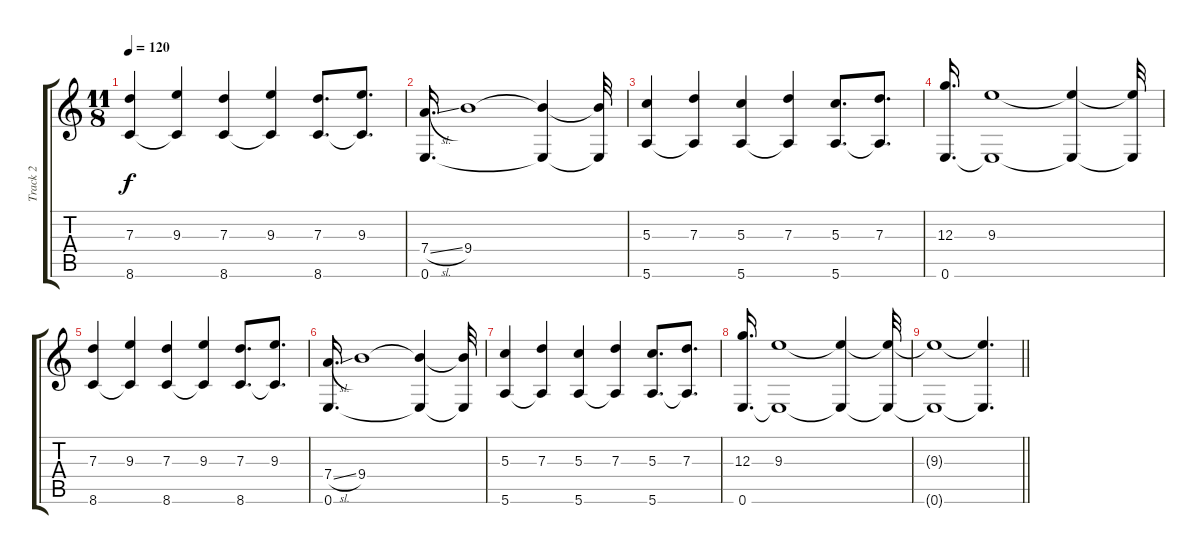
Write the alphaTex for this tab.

\track ("Track 2" "Track 2") {instrument overdrivenguitar}
\staff {score tabs}
\tuning (E4 B3 G3 D3 A2 E2) {hide}
\ts (11 8)
\tempo 120
\clef g2
\ks c
(7.3 8.6).4{dy f} (9.3 8.6{t}).4 (7.3 8.6).4 (9.3 8.6{t}).4 (7.3 8.6).8{d} (9.3 8.6{t}).8{d} |
(7.4{sl} 0.6).16{d} 9.4.1 (9.4{t} 0.6{t}).4 (9.4{t} 0.6{t}).32 |
(5.3 5.6).4 (7.3 5.6{t}).4 (5.3 5.6).4 (7.3 5.6{t}).4 (5.3 5.6).8{d} (7.3 5.6{t}).8{d} |
(12.3 0.6).16{d} (9.3 0.6{t}).1 (9.3{t} 0.6{t}).4 (9.3{t} 0.6{t}).32 |
(7.3 8.6).4 (9.3 8.6{t}).4 (7.3 8.6).4 (9.3 8.6{t}).4 (7.3 8.6).8{d} (9.3 8.6{t}).8{d} |
(7.4{sl} 0.6).16{d} 9.4.1 (9.4{t} 0.6{t}).4 (9.4{t} 0.6{t}).32 |
(5.3 5.6).4 (7.3 5.6{t}).4 (5.3 5.6).4 (7.3 5.6{t}).4 (5.3 5.6).8{d} (7.3 5.6{t}).8{d} |
(12.3 0.6).16{d} (9.3 0.6{t}).1 (9.3{t} 0.6{t}).4 (9.3{t} 0.6{t}).32 |
\barLineRight lightlight
(9.3{t} 0.6{t}).1 (9.3{t} 0.6{t}).4{d}
